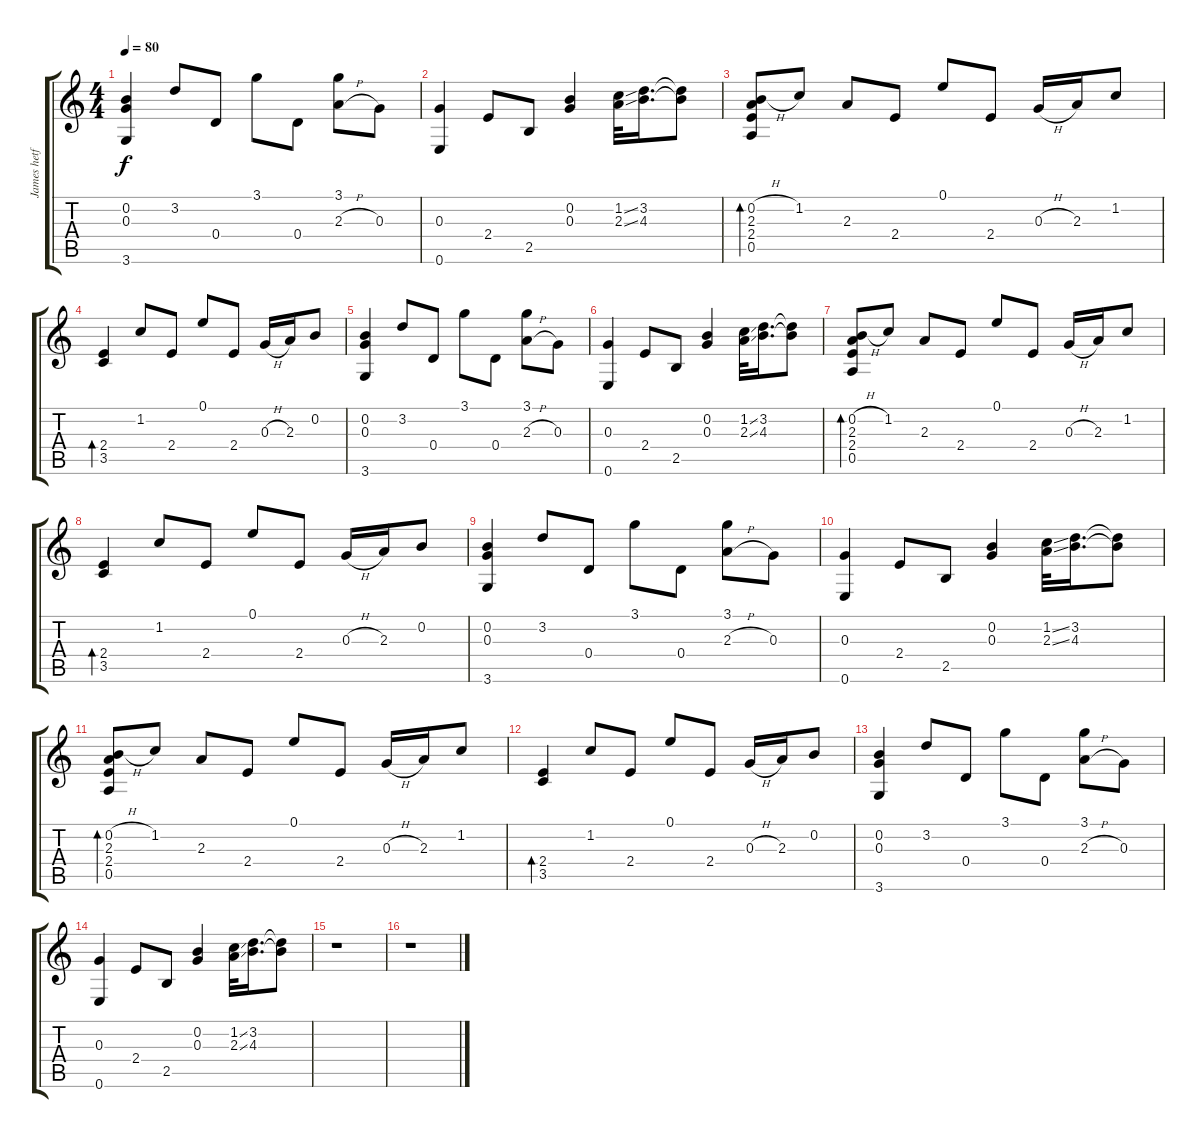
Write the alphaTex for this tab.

\track ("James hetfield clean" "James hetf") {instrument acousticguitarsteel}
\staff {score tabs}
\tuning (E4 B3 G3 D3 A2 E2) {hide}
\ts (4 4)
\tempo 80
\clef g2
\ks c
(0.2 0.3 3.6).4{dy f} 3.2.8 0.4.8 3.1.8 0.4.8 (3.1 2.3{h}).8 0.3.8 |
(0.3 0.6).4 2.4.8 2.5.8 (0.2 0.3).4 (1.2{ss} 2.3{ss}).32 (3.2 4.3).16{d} (3.2{t} 4.3{t}).8 |
(0.2{h} 2.3 2.4 0.5).8{bd 120} 1.2.8 2.3.8 2.4.8 0.1.8 2.4.8 0.3{h}.16 2.3.16 1.2.8 |
(2.4 3.5).4{bd 120} 1.2.8 2.4.8 0.1.8 2.4.8 0.3{h}.16 2.3.16 0.2.8 |
(0.2 0.3 3.6).4 3.2.8 0.4.8 3.1.8 0.4.8 (3.1 2.3{h}).8 0.3.8 |
(0.3 0.6).4 2.4.8 2.5.8 (0.2 0.3).4 (1.2{ss} 2.3{ss}).32 (3.2 4.3).16{d} (3.2{t} 4.3{t}).8 |
(0.2{h} 2.3 2.4 0.5).8{bd 120} 1.2.8 2.3.8 2.4.8 0.1.8 2.4.8 0.3{h}.16 2.3.16 1.2.8 |
(2.4 3.5).4{bd 120} 1.2.8 2.4.8 0.1.8 2.4.8 0.3{h}.16 2.3.16 0.2.8 |
(0.2 0.3 3.6).4 3.2.8 0.4.8 3.1.8 0.4.8 (3.1 2.3{h}).8 0.3.8 |
(0.3 0.6).4 2.4.8 2.5.8 (0.2 0.3).4 (1.2{ss} 2.3{ss}).32 (3.2 4.3).16{d} (3.2{t} 4.3{t}).8 |
(0.2{h} 2.3 2.4 0.5).8{bd 120} 1.2.8 2.3.8 2.4.8 0.1.8 2.4.8 0.3{h}.16 2.3.16 1.2.8 |
(2.4 3.5).4{bd 120} 1.2.8 2.4.8 0.1.8 2.4.8 0.3{h}.16 2.3.16 0.2.8 |
(0.2 0.3 3.6).4 3.2.8 0.4.8 3.1.8 0.4.8 (3.1 2.3{h}).8 0.3.8 |
(0.3 0.6).4 2.4.8 2.5.8 (0.2 0.3).4 (1.2{ss} 2.3{ss}).32 (3.2 4.3).16{d} (3.2{t} 4.3{t}).8 |
r.1 |
r.1
